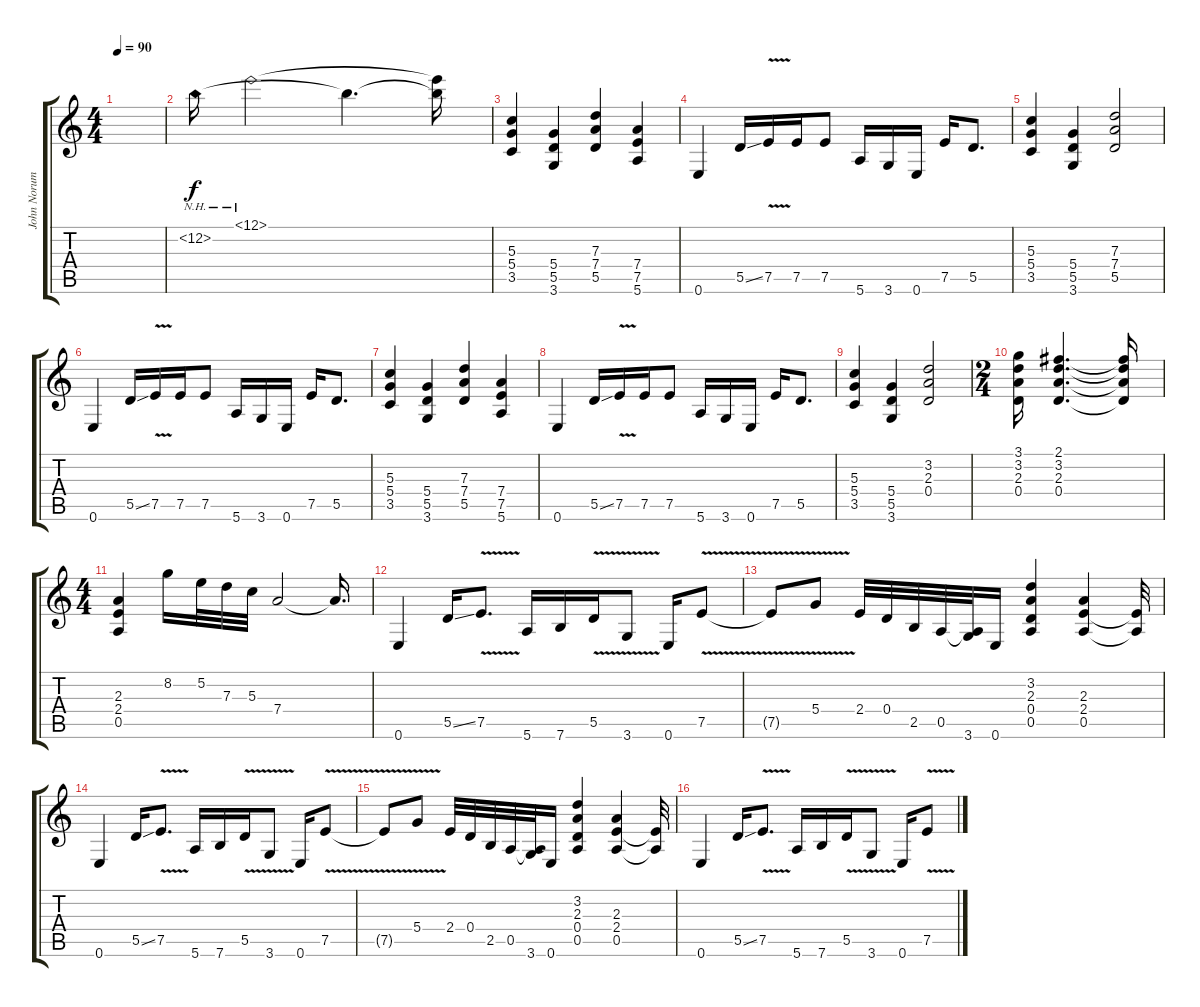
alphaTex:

\track ("John Norum" "John Norum") {instrument distortionguitar}
\staff {score tabs}
\tuning (E4 B3 G3 D3 A2 E2) {hide}
\ts (4 4)
\tempo 90
\clef g2
\ks c
|
12.2{nh}.16 12.1{nh}.2 12.2{t}.4{d} (12.1{t} 12.2{t}).16 |
(5.3 5.4 3.5).4 (5.4 5.5 3.6).4 (7.3 7.4 5.5).4 (7.4 7.5 5.6).4 |
0.6.4 5.5{ss}.16 7.5{v}.16 7.5.16 7.5.8 5.6.16 3.6.16 0.6.16 7.5.16 5.5.8{d} |
(5.3 5.4 3.5).4 (5.4 5.5 3.6).4 (7.3 7.4 5.5).2 |
0.6.4 5.5{ss}.16 7.5{v}.16 7.5.16 7.5.8 5.6.16 3.6.16 0.6.16 7.5.16 5.5.8{d} |
(5.3 5.4 3.5).4 (5.4 5.5 3.6).4 (7.3 7.4 5.5).4 (7.4 7.5 5.6).4 |
0.6.4 5.5{ss}.16 7.5{v}.16 7.5.16 7.5.8 5.6.16 3.6.16 0.6.16 7.5.16 5.5.8{d} |
(5.3 5.4 3.5).4 (5.4 5.5 3.6).4 (3.2 2.3 0.4).2 |
\ts (2 4)
(3.1 3.2 2.3 0.4).16 (2.1 3.2 2.3 0.4).4{d} (2.1{t} 3.2{t} 2.3{t} 0.4{t}).16 |
\ts (4 4)
(2.3 2.4 0.5).4 8.2.16 5.2.32 7.3.32 5.3.32 7.4.2 7.4{t}.16{d} |
0.6.4 5.5{ss}.16 7.5{v}.8{d} 5.6.16 7.6.16 5.5{v}.16 3.6{v}.8 0.6.16 7.5{v}.8 |
7.5{t}.8 5.4{v}.8 2.4.32 0.4.32 2.5.32 0.5.32 (0.5{t} 3.6).32 0.6.16 (3.2 2.3 0.4 0.5).4 (2.3 2.4 0.5).4 (2.4{t} 0.5{t}).32 |
0.6.4 5.5{ss}.16 7.5{v}.8{d} 5.6.16 7.6.16 5.5{v}.16 3.6{v}.8 0.6.16 7.5{v}.8 |
7.5{t}.8 5.4{v}.8 2.4.32 0.4.32 2.5.32 0.5.32 (0.5{t} 3.6).32 0.6.16 (3.2 2.3 0.4 0.5).4 (2.3 2.4 0.5).4 (2.4{t} 0.5{t}).32 |
0.6.4 5.5{ss}.16 7.5{v}.8{d} 5.6.16 7.6.16 5.5{v}.16 3.6{v}.8 0.6.16 7.5{v}.8
